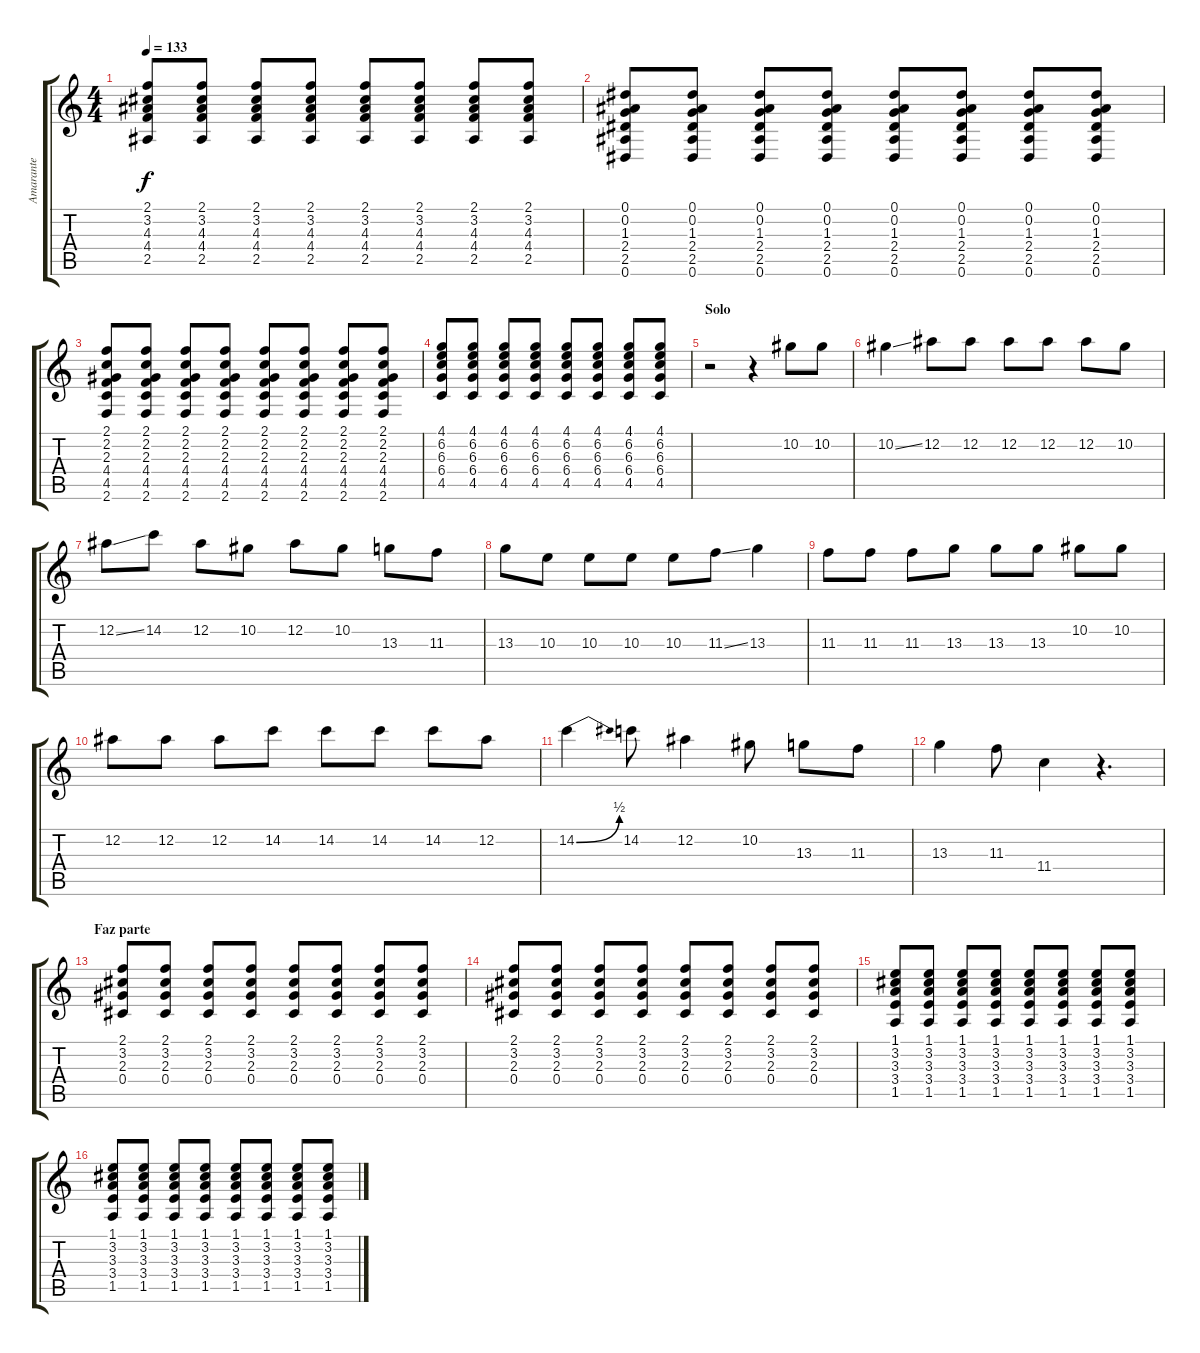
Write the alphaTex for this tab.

\track ("Amarante" "Amarante") {instrument distortionguitar}
\staff {score tabs}
\tuning (Eb4 Bb3 Gb3 Db3 Ab2 Eb2) {hide}
\ts (4 4)
\tempo 133
\clef g2
\ks c
(2.1 3.2 4.3 4.4 2.5).8{dy f} (2.1 3.2 4.3 4.4 2.5).8 (2.1 3.2 4.3 4.4 2.5).8 (2.1 3.2 4.3 4.4 2.5).8 (2.1 3.2 4.3 4.4 2.5).8 (2.1 3.2 4.3 4.4 2.5).8 (2.1 3.2 4.3 4.4 2.5).8 (2.1 3.2 4.3 4.4 2.5).8 |
(0.1 0.2 1.3 2.4 2.5 0.6).8 (0.1 0.2 1.3 2.4 2.5 0.6).8 (0.1 0.2 1.3 2.4 2.5 0.6).8 (0.1 0.2 1.3 2.4 2.5 0.6).8 (0.1 0.2 1.3 2.4 2.5 0.6).8 (0.1 0.2 1.3 2.4 2.5 0.6).8 (0.1 0.2 1.3 2.4 2.5 0.6).8 (0.1 0.2 1.3 2.4 2.5 0.6).8 |
(2.1 2.2 2.3 4.4 4.5 2.6).8 (2.1 2.2 2.3 4.4 4.5 2.6).8 (2.1 2.2 2.3 4.4 4.5 2.6).8 (2.1 2.2 2.3 4.4 4.5 2.6).8 (2.1 2.2 2.3 4.4 4.5 2.6).8 (2.1 2.2 2.3 4.4 4.5 2.6).8 (2.1 2.2 2.3 4.4 4.5 2.6).8 (2.1 2.2 2.3 4.4 4.5 2.6).8 |
(4.1 6.2 6.3 6.4 4.5).8 (4.1 6.2 6.3 6.4 4.5).8 (4.1 6.2 6.3 6.4 4.5).8 (4.1 6.2 6.3 6.4 4.5).8 (4.1 6.2 6.3 6.4 4.5).8 (4.1 6.2 6.3 6.4 4.5).8 (4.1 6.2 6.3 6.4 4.5).8 (4.1 6.2 6.3 6.4 4.5).8 |
\section ("" "Solo")
r.2 r.4 10.2.8 10.2.8 |
10.2{ss}.4 12.2.8 12.2.8 12.2.8 12.2.8 12.2.8 10.2.8 |
12.2{ss}.8 14.2.8 12.2.8 10.2.8 12.2.8 10.2.8 13.3.8 11.3.8 |
13.3.8 10.3.8 10.3.8 10.3.8 10.3.8 11.3{ss}.8 13.3.4 |
11.3.8 11.3.8 11.3.8 13.3.8 13.3.8 13.3.8 10.2.8 10.2.8 |
12.2.8 12.2.8 12.2.8 14.2.8 14.2.8 14.2.8 14.2.8 12.2.8 |
14.2{be (bend 0 0 60 2)}.4 14.2.8 12.2.4 10.2.8 13.3.8 11.3.8 |
13.3.4 11.3.8 11.4.4 r.4{d} |
\section ("" "Faz parte")
(2.1 3.2 2.3 0.4).8 (2.1 3.2 2.3 0.4).8 (2.1 3.2 2.3 0.4).8 (2.1 3.2 2.3 0.4).8 (2.1 3.2 2.3 0.4).8 (2.1 3.2 2.3 0.4).8 (2.1 3.2 2.3 0.4).8 (2.1 3.2 2.3 0.4).8 |
(2.1 3.2 2.3 0.4).8 (2.1 3.2 2.3 0.4).8 (2.1 3.2 2.3 0.4).8 (2.1 3.2 2.3 0.4).8 (2.1 3.2 2.3 0.4).8 (2.1 3.2 2.3 0.4).8 (2.1 3.2 2.3 0.4).8 (2.1 3.2 2.3 0.4).8 |
(1.1 3.2 3.3 3.4 1.5).8 (1.1 3.2 3.3 3.4 1.5).8 (1.1 3.2 3.3 3.4 1.5).8 (1.1 3.2 3.3 3.4 1.5).8 (1.1 3.2 3.3 3.4 1.5).8 (1.1 3.2 3.3 3.4 1.5).8 (1.1 3.2 3.3 3.4 1.5).8 (1.1 3.2 3.3 3.4 1.5).8 |
(1.1 3.2 3.3 3.4 1.5).8 (1.1 3.2 3.3 3.4 1.5).8 (1.1 3.2 3.3 3.4 1.5).8 (1.1 3.2 3.3 3.4 1.5).8 (1.1 3.2 3.3 3.4 1.5).8 (1.1 3.2 3.3 3.4 1.5).8 (1.1 3.2 3.3 3.4 1.5).8 (1.1 3.2 3.3 3.4 1.5).8
